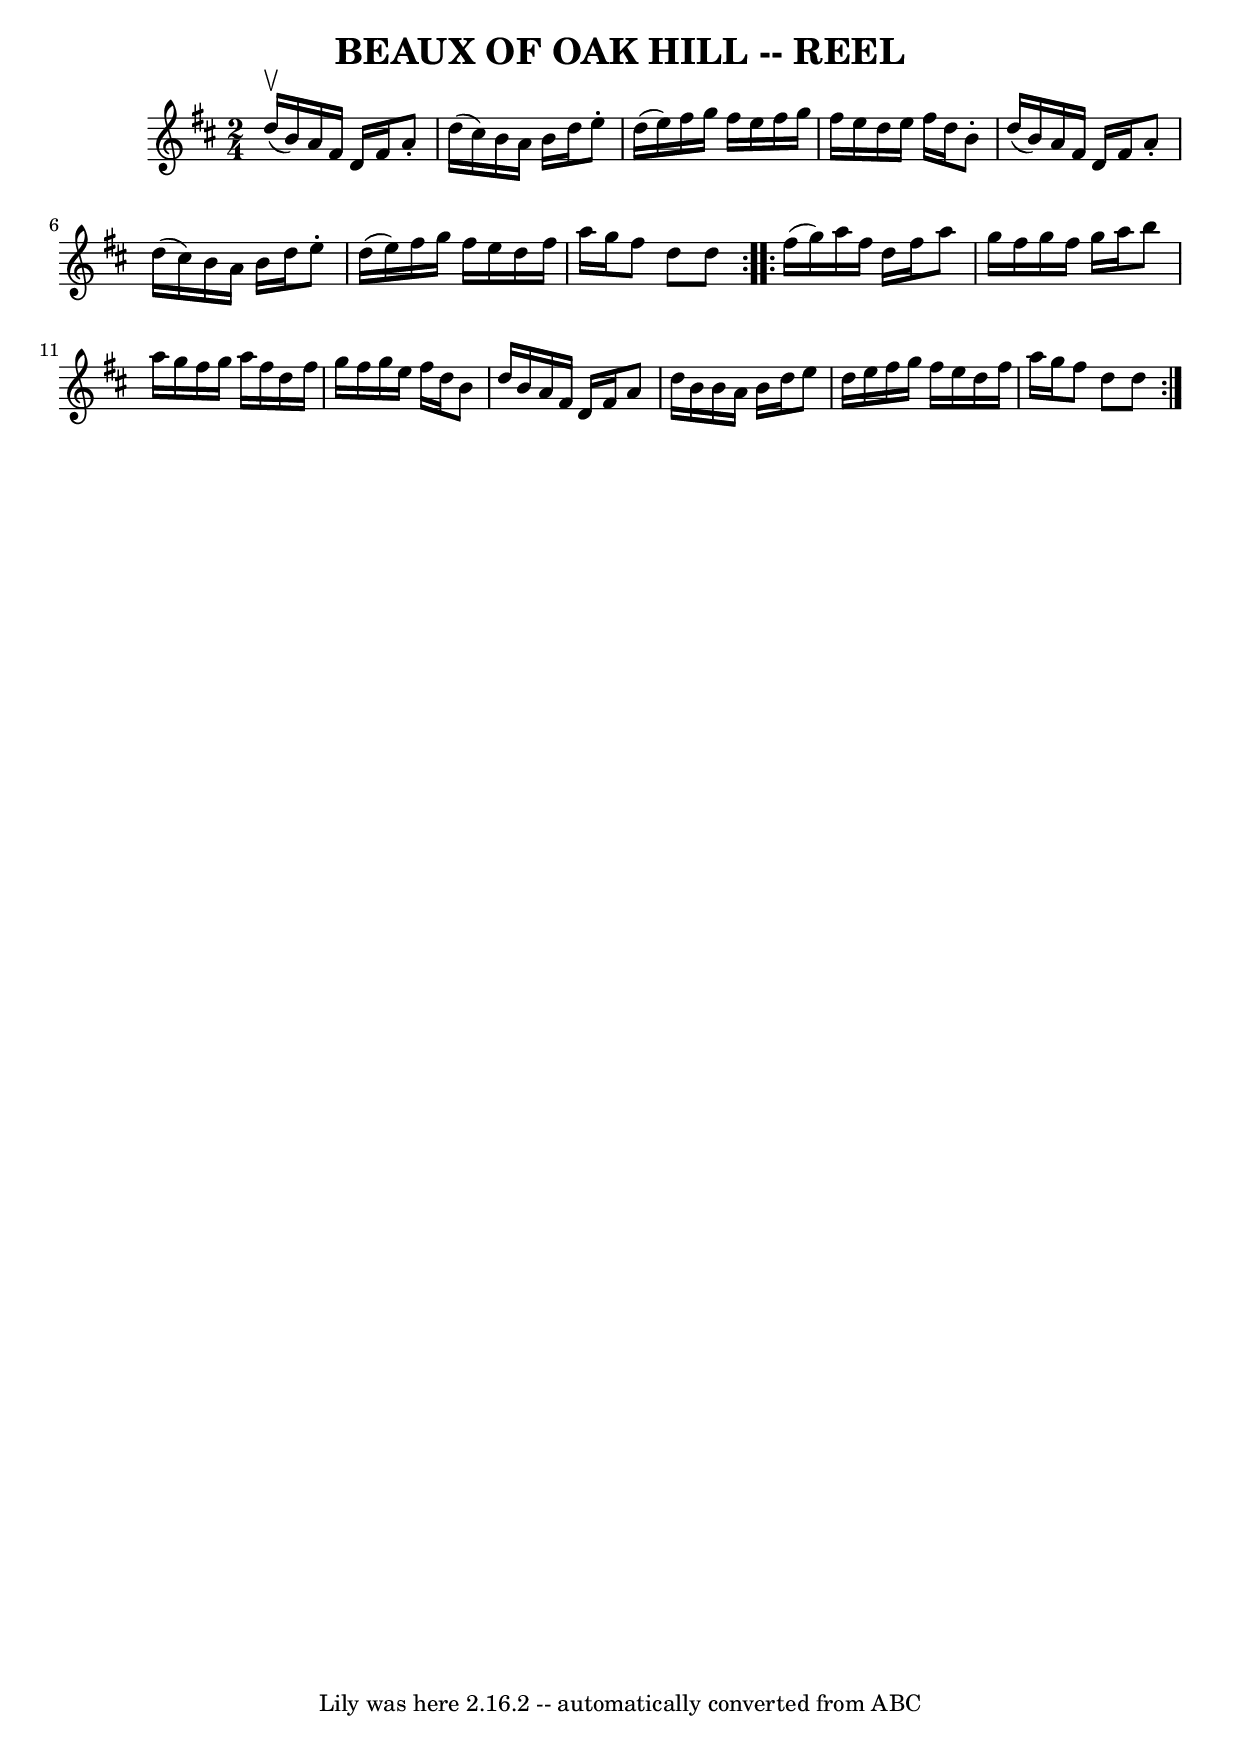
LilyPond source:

\version "2.7.40"
\include "Mammoth.ily"
\header {
	%% book = "Ryan's Mammoth Collection of Fiddle Tunes"
	crossRefNumber = "1"
	footnotes = "\\\\\\\\BEAUX OF OAK HILL. -- (First couple change sides) Down the outside-back-balance to sides and turn-down the centre-back-cast off-Ladies' chain."
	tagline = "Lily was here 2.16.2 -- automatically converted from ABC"
	title = "BEAUX OF OAK HILL -- REEL"
}
voicedefault =  {


\repeat volta 2 {
\time 2/4 
\key d \major d''16 (^\upbow b'16)       |
 a'16    
fis'16 d'16 fis'16 a'8 -. d''16 (cis''16)   |
 b'16    
a'16 b'16 d''16 e''8 -. d''16 (e''16)   |
 fis''16    
g''16 fis''16 e''16 fis''16 g''16 fis''16 e''16    |
   
d''16 e''16 fis''16 d''16 b'8 -. d''16 (b'16)   |
    
 |
 a'16 fis'16 d'16 fis'16 a'8 -. d''16 (cis''16)  
 |
 b'16 a'16 b'16 d''16 e''8 -. d''16 (e''16)   
|
 fis''16 g''16 fis''16 e''16 d''16 fis''16 a''16    
g''16    |
 fis''8 d''8 d''8    }     \repeat volta 2 { fis''16 
(g''16)       |
 a''16 fis''16 d''16 fis''16 a''8    
g''16 fis''16    |
 g''16 fis''16 g''16 a''16 b''8    
a''16 g''16    |
 fis''16 g''16 a''16 fis''16 d''16    
fis''16 g''16 fis''16    |
 g''16 e''16 fis''16 d''16    
b'8 d''16 b'16    |
     |
 a'16 fis'16 d'16    
fis'16 a'8 d''16 b'16    |
 b'16 a'16 b'16 d''16    
e''8 d''16 e''16    |
 fis''16 g''16 fis''16 e''16    
d''16 fis''16 a''16 g''16    |
 fis''8 d''8 d''8    }   
}

\score{
    <<

	\context Staff="default"
	{
	    \voicedefault 
	}

    >>
	\layout {
	}
	\midi {}
}
